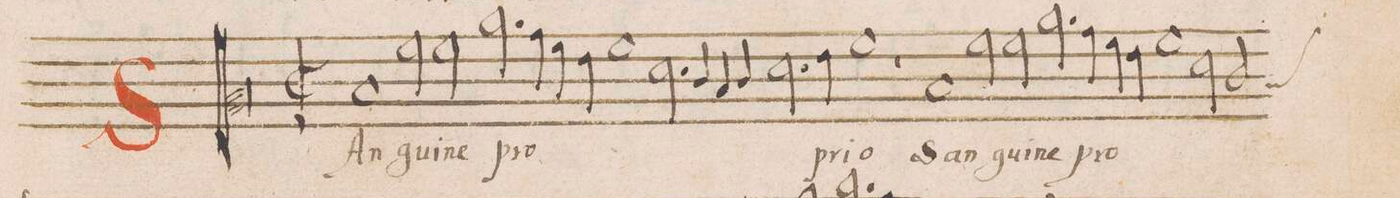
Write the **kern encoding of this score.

**kern	**text
*I"DISCANTVS	*
*clefC2	*
*k[]	*
*met(c|)	*
*M2/1	*
1d	SAn-
*2\right	*
2a\	-gui-
2a\	-ne
=2	=2
2.cc\	pro-
*4\right	*
4b\	.
4a\	.
4g\	.
1a	.
=3	=3
2.f\	.
4e/	.
4d/	.
4e/	.
=4	=4
2.f\	.
4g\	-pri-
1a	-o
=5	=5
1r	.
1d	San-
=6	=6
2a\	-gui-
2a\	-ne
2.cc\	pro-
4b\	.
=7	=7
4a\	.
4g\	.
1a	.
2f\	.
=8	=8
*custos:d	*
2e/	.
*-	*-
